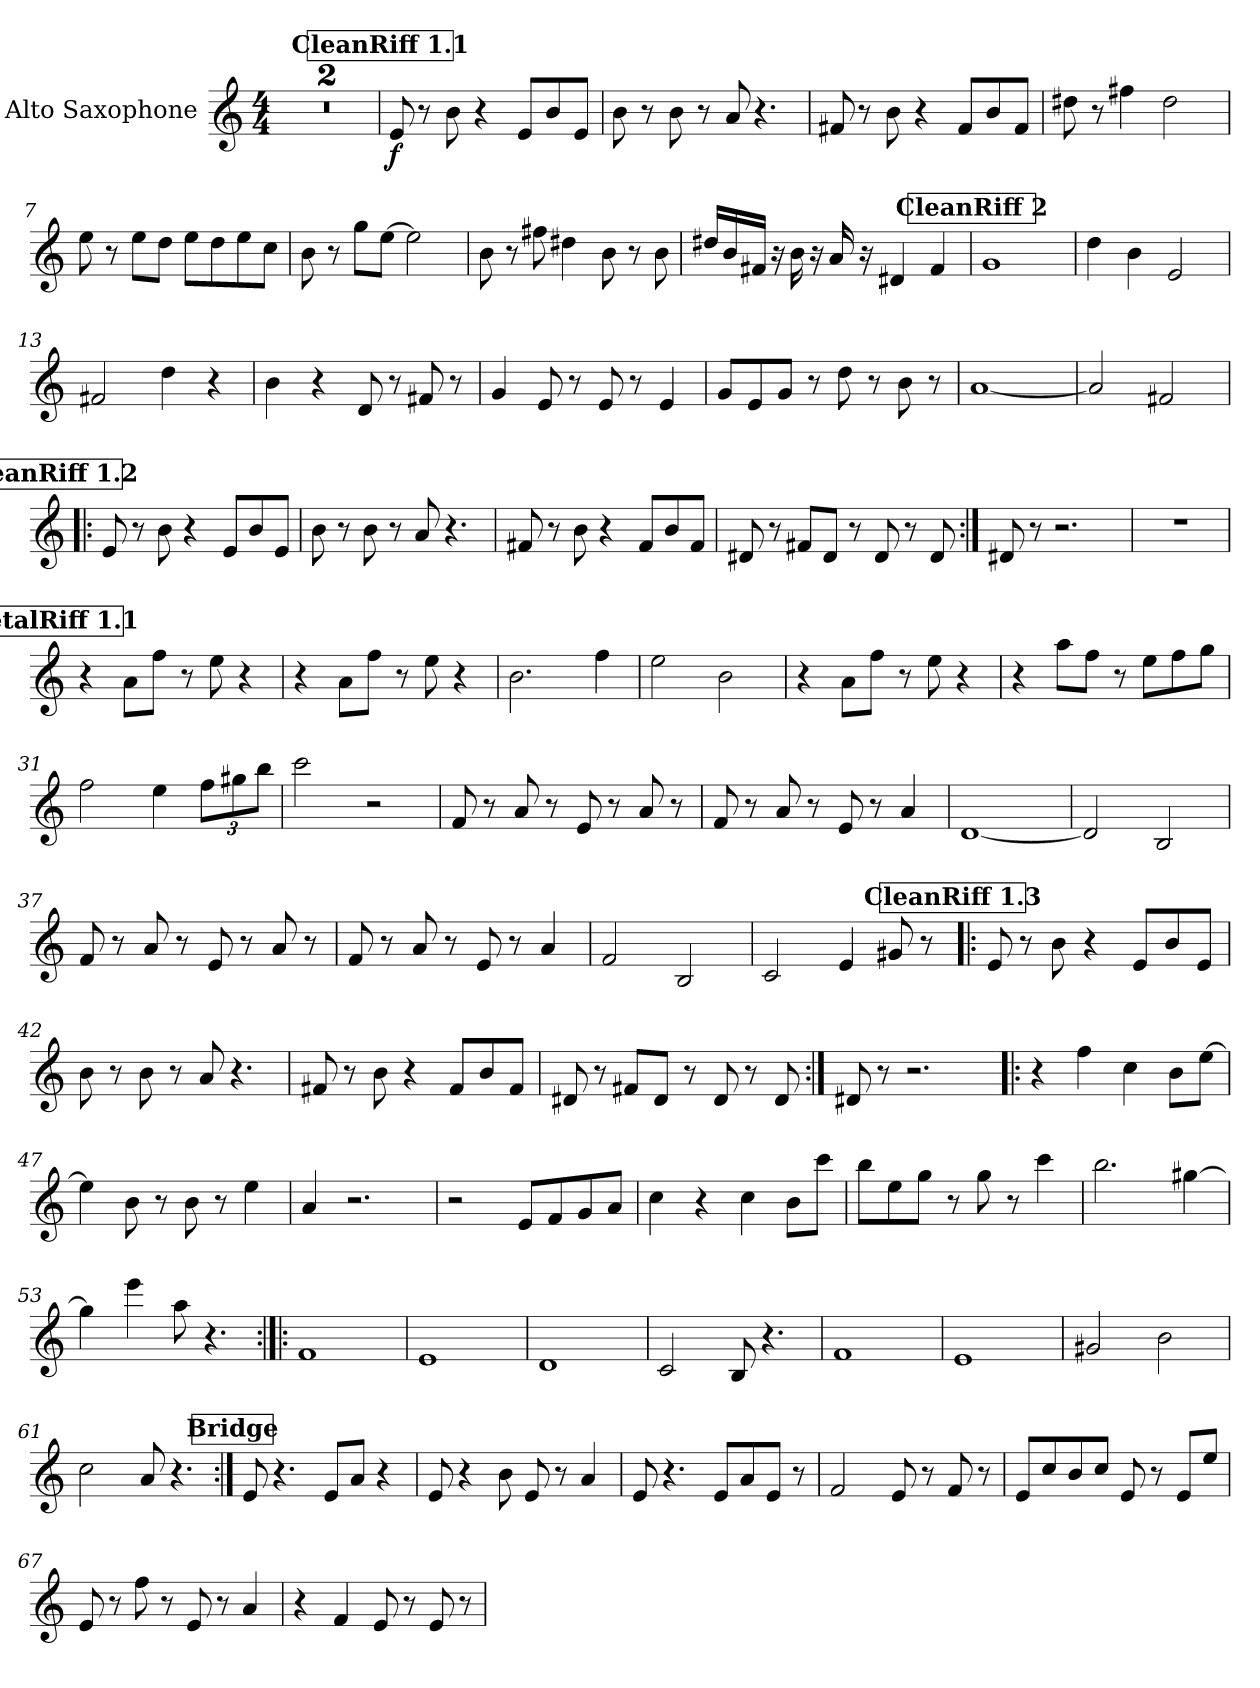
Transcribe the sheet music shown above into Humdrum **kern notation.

**kern	**dynam
*part1	*part1
*staff1	*staff1
*I"Alto Saxophone	*
*I'Sax	*
*clefG2	*
*ITrd5c9	*
*k[b-e-a-]	*
*M4/4	*
=1	=1
1r	.
=2	=2
1r	.
!!LO:REH:place=s1:a:B:fs=14:t=CleanRiff 1.1
=3	=3
!	!LO:DY:b
8G/	f
8r	.
8d\	.
4r	.
8G/L	.
8d/	.
8G/J	.
=4	=4
8d\	.
8r	.
8d\	.
8r	.
8c/	.
4.r	.
=5	=5
8An/	.
8r	.
8d\	.
4r	.
8A/L	.
8d/	.
8A/J	.
=6	=6
8f#X\	.
8r	.
4an\	.
2f#\	.
=7	=7
8g\	.
8r	.
8g\L	.
8f\J	.
8g\L	.
8f\	.
8g\	.
8e-\J	.
=8	=8
8d\	.
8r	.
8b-\L	.
[8g\J	.
2g\]	.
=9	=9
8d\	.
8r	.
8an\	.
4f#X\	.
8d\	.
8r	.
8d\	.
=10	=10
16f#X/LL	.
16d/	.
16An/JJ	.
16r	.
16d\	.
16r	.
16c/	.
16r	.
4F#X/	.
4A/	.
!!LO:REH:place=s1:a:B:fs=14:t=CleanRiff 2
=11	=11
1B-	.
=12	=12
4f\	.
4d\	.
2G/	.
=13	=13
2An/	.
4f\	.
4r	.
=14	=14
4d\	.
4r	.
8F/	.
8r	.
8An/	.
8r	.
=15	=15
4B-/	.
8G/	.
8r	.
8G/	.
8r	.
4G/	.
=16	=16
8B-/L	.
8G/	.
8B-/J	.
8r	.
8f\	.
8r	.
8d\	.
8r	.
=17	=17
[1c	.
=18	=18
2c/]	.
2An/	.
!!LO:REH:place=s1:a:B:fs=14:t=CleanRiff 1.2
=19!|:	=19!|:
8G/	.
8r	.
8d\	.
4r	.
8G/L	.
8d/	.
8G/J	.
=20	=20
8d\	.
8r	.
8d\	.
8r	.
8c/	.
4.r	.
=21	=21
8An/	.
8r	.
8d\	.
4r	.
8A/L	.
8d/	.
8A/J	.
=22	=22
8F#X/	.
8r	.
8An/L	.
8F#/J	.
8r	.
8F#/	.
8r	.
8F#/	.
=23:|!	=23:|!
8F#X/	.
8r	.
2.r	.
=24	=24
1r	.
!!LO:REH:place=s1:a:B:fs=14:t=MetalRiff 1.1
=25	=25
4r	.
8c\L	.
8a-\J	.
8r	.
8g\	.
4r	.
=26	=26
4r	.
8c\L	.
8a-\J	.
8r	.
8g\	.
4r	.
=27	=27
2.d\	.
4a-\	.
=28	=28
2g\	.
2d\	.
=29	=29
4r	.
8c\L	.
8a-\J	.
8r	.
8g\	.
4r	.
=30	=30
4r	.
8cc\L	.
8a-\J	.
8r	.
8g\L	.
8a-\	.
8b-\J	.
=31	=31
2a-\	.
4g\	.
*Xbrackettup	*
12a-\L	.
12bn\	.
12dd\J	.
=32	=32
2ee-\	.
2r	.
=33	=33
8A-/	.
8r	.
8c/	.
8r	.
8G/	.
8r	.
8c/	.
8r	.
=34	=34
8A-/	.
8r	.
8c/	.
8r	.
8G/	.
8r	.
4c/	.
=35	=35
[1F	.
=36	=36
2F/]	.
2D/	.
=37	=37
8A-/	.
8r	.
8c/	.
8r	.
8G/	.
8r	.
8c/	.
8r	.
=38	=38
8A-/	.
8r	.
8c/	.
8r	.
8G/	.
8r	.
4c/	.
=39	=39
2A-/	.
2D/	.
=40	=40
2E-/	.
4G/	.
8Bn/	.
8r	.
!!LO:REH:place=s1:a:B:fs=14:t=CleanRiff 1.3
=41!|:	=41!|:
8G/	.
8r	.
8d\	.
4r	.
8G/L	.
8d/	.
8G/J	.
=42	=42
8d\	.
8r	.
8d\	.
8r	.
8c/	.
4.r	.
=43	=43
8An/	.
8r	.
8d\	.
4r	.
8A/L	.
8d/	.
8A/J	.
=44	=44
8F#X/	.
8r	.
8An/L	.
8F#/J	.
8r	.
8F#/	.
8r	.
8F#/	.
=45:|!	=45:|!
8F#X/	.
8r	.
2.r	.
=46!|:	=46!|:
!!LO:REH:place=s1:a:B:fs=14:t=MetalRiff 2
*MM180	*
4r	.
4a-\	.
4e-\	.
8d\L	.
[8g\J	.
=47	=47
4g\]	.
8d\	.
8r	.
8d\	.
8r	.
4g\	.
=48	=48
4c/	.
2.r	.
=49	=49
2r	.
8G/L	.
8A-/	.
8B-/	.
8c/J	.
=50	=50
4e-\	.
4r	.
4e-\	.
8d\L	.
8ee-\J	.
=51	=51
8dd\L	.
8g\	.
8b-\J	.
8r	.
8b-\	.
8r	.
4ee-\	.
=52	=52
2.dd\	.
[4bn\	.
=53	=53
4b\]	.
4gg\	.
8cc\	.
4.r	.
=54:|!|:	=54:|!|:
1A-	.
=55	=55
1G	.
=56	=56
1F	.
=57	=57
2E-/	.
8D/	.
4.r	.
=58	=58
1A-	.
=59	=59
1G	.
=60	=60
2Bn/	.
2d\	.
=61	=61
2e-\	.
8c/	.
4.r	.
!!LO:REH:place=s1:a:B:fs=14:t=Bridge
=62:|!	=62:|!
8G/	.
4.r	.
8G/L	.
8c/J	.
4r	.
=63	=63
8G/	.
4r	.
8d\	.
8G/	.
8r	.
4c/	.
=64	=64
8G/	.
4.r	.
8G/L	.
8c/	.
8G/J	.
8r	.
=65	=65
2A-/	.
8G/	.
8r	.
8A-/	.
8r	.
=66	=66
8G/L	.
8e-/	.
8d/	.
8e-/J	.
8G/	.
8r	.
8G/L	.
8g/J	.
=67	=67
8G/	.
8r	.
8a-\	.
8r	.
8G/	.
8r	.
4c/	.
=68	=68
4r	.
4A-/	.
8G/	.
8r	.
8G/	.
8r	.
=	=
*-	*-
